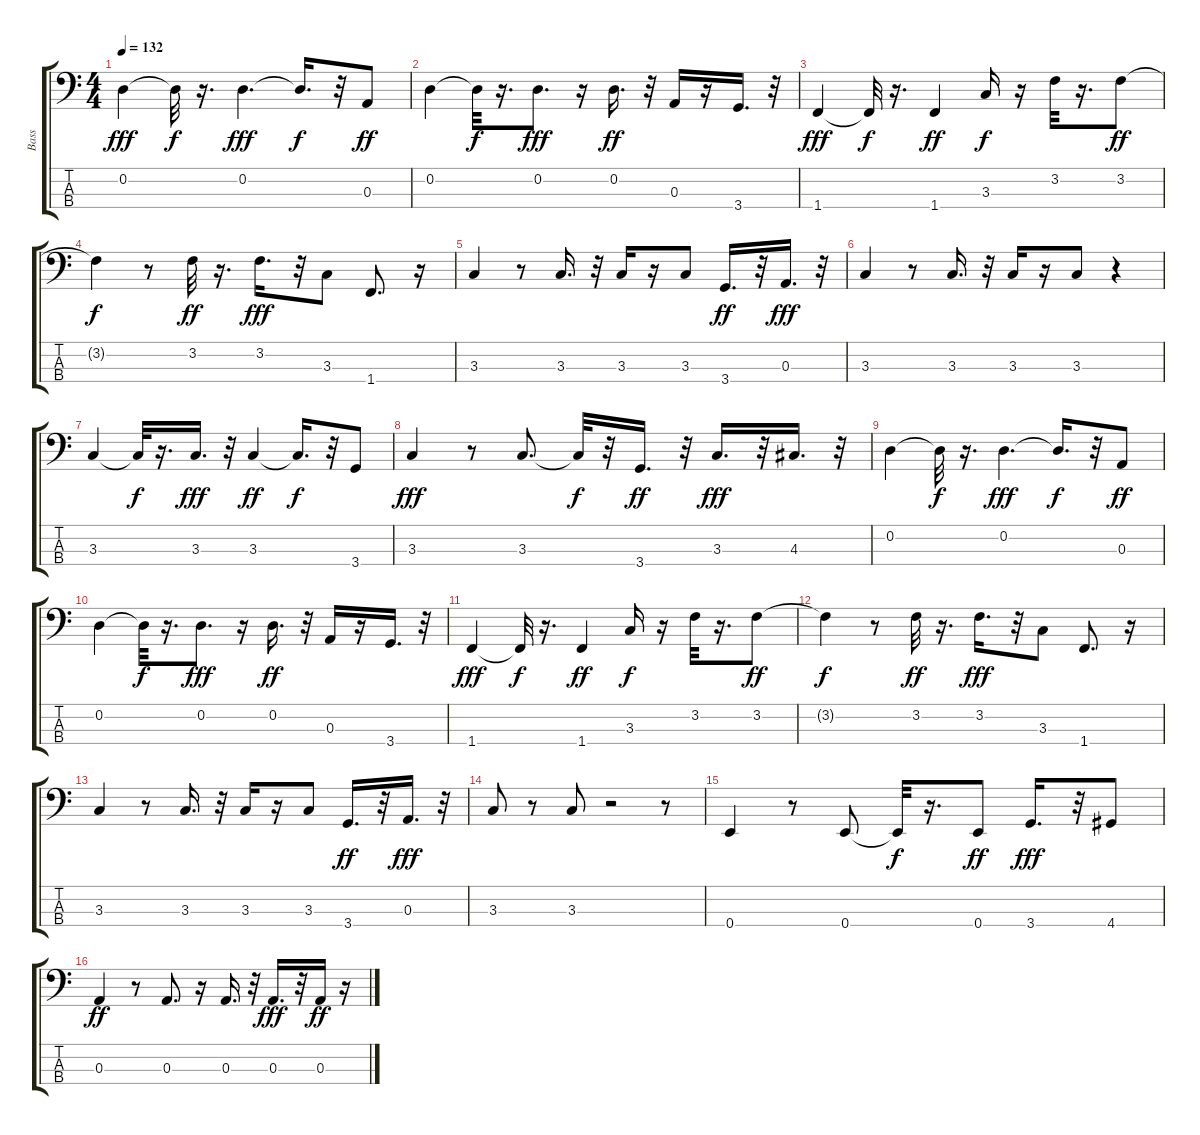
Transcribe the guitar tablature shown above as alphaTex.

\track ("Bass" "Bass") {instrument synthbass2}
\staff {score tabs}
\tuning (G2 D2 A1 E1) {hide}
\ts (4 4)
\tempo 132
\clef f4
\ks c
0.2.4{dy fff} 0.2{t}.32{dy f} r.16{d} 0.2.4{d dy fff} 0.2{t}.16{d dy f} r.32 0.3.8{dy ff} |
0.2.4 0.2{t}.32{dy f} r.16{d} 0.2.8{d dy fff} r.16 0.2.16{d dy ff} r.32 0.3.16 r.16 3.4.16{d} r.32 |
1.4.4{dy fff} 1.4{t}.32{dy f} r.16{d} 1.4.4{dy ff} 3.3.16{dy f} r.16 3.2.32 r.16{d} 3.2.8{dy ff} |
3.2{t}.4{dy f} r.8 3.2.32{dy ff} r.16{d} 3.2.16{d dy fff} r.32 3.3.8 1.4.8{d} r.16 |
3.3.4 r.8 3.3.16{d} r.32 3.3.16 r.16 3.3.8 3.4.16{d dy ff} r.32 0.3.16{d dy fff} r.32 |
3.3.4 r.8 3.3.16{d} r.32 3.3.16 r.16 3.3.8 r.4 |
3.3.4 3.3{t}.32{dy f} r.16{d} 3.3.16{d dy fff} r.32 3.3.4{dy ff} 3.3{t}.16{d dy f} r.32 3.4.8 |
3.3.4{dy fff} r.8 3.3.8{d} 3.3{t}.32{dy f} r.32 3.4.16{d dy ff} r.32 3.3.16{d dy fff} r.32 4.3.16{d} r.32 |
0.2.4 0.2{t}.32{dy f} r.16{d} 0.2.4{d dy fff} 0.2{t}.16{d dy f} r.32 0.3.8{dy ff} |
0.2.4 0.2{t}.32{dy f} r.16{d} 0.2.8{d dy fff} r.16 0.2.16{d dy ff} r.32 0.3.16 r.16 3.4.16{d} r.32 |
1.4.4{dy fff} 1.4{t}.32{dy f} r.16{d} 1.4.4{dy ff} 3.3.16{dy f} r.16 3.2.32 r.16{d} 3.2.8{dy ff} |
3.2{t}.4{dy f} r.8 3.2.32{dy ff} r.16{d} 3.2.16{d dy fff} r.32 3.3.8 1.4.8{d} r.16 |
3.3.4 r.8 3.3.16{d} r.32 3.3.16 r.16 3.3.8 3.4.16{d dy ff} r.32 0.3.16{d dy fff} r.32 |
3.3.8 r.8 3.3.8 r.2 r.8 |
0.4.4 r.8 0.4.8 0.4{t}.32{dy f} r.16{d} 0.4.8{dy ff} 3.4.16{d dy fff} r.32 4.4.8 |
0.3.4{dy ff} r.8 0.3.8{d} r.16 0.3.16{d} r.32 0.3.16{d dy fff} r.32 0.3.16{dy ff} r.16
